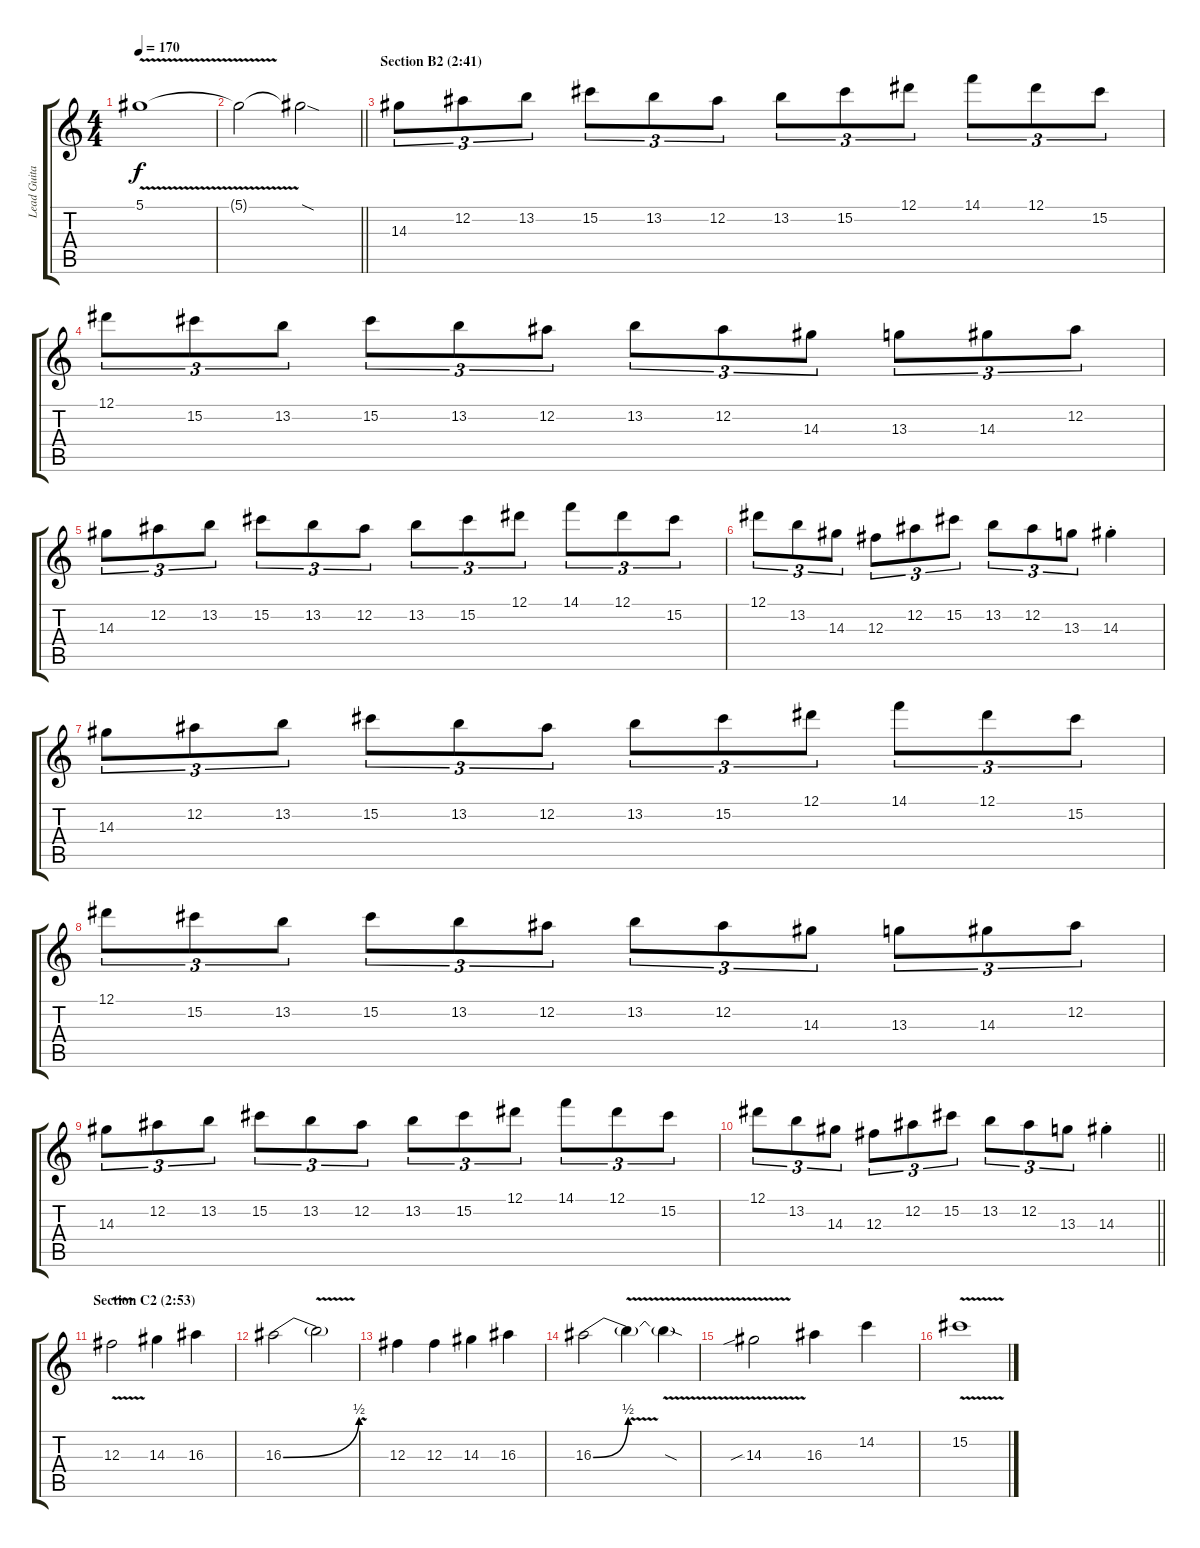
\track ("Lead Guitar 1" "Lead Guita") {instrument distortionguitar}
\staff {score tabs}
\tuning (Eb4 Bb3 Gb3 Db3 Ab2 Eb2) {hide}
\ts (4 4)
\tempo 170
\clef g2
\ks c
5.1{v}.1{dy f} |
\barLineRight lightlight
5.1{t}.2 5.1{sod t}.2 |
\section ("" "Section B2 (2:41)")
14.3.8{tu (3 2)} 12.2.8{tu (3 2)} 13.2.8{tu (3 2)} 15.2.8{tu (3 2)} 13.2.8{tu (3 2)} 12.2.8{tu (3 2)} 13.2.8{tu (3 2)} 15.2.8{tu (3 2)} 12.1.8{tu (3 2)} 14.1.8{tu (3 2)} 12.1.8{tu (3 2)} 15.2.8{tu (3 2)} |
12.1.8{tu (3 2)} 15.2.8{tu (3 2)} 13.2.8{tu (3 2)} 15.2.8{tu (3 2)} 13.2.8{tu (3 2)} 12.2.8{tu (3 2)} 13.2.8{tu (3 2)} 12.2.8{tu (3 2)} 14.3.8{tu (3 2)} 13.3.8{tu (3 2)} 14.3.8{tu (3 2)} 12.2.8{tu (3 2)} |
14.3.8{tu (3 2)} 12.2.8{tu (3 2)} 13.2.8{tu (3 2)} 15.2.8{tu (3 2)} 13.2.8{tu (3 2)} 12.2.8{tu (3 2)} 13.2.8{tu (3 2)} 15.2.8{tu (3 2)} 12.1.8{tu (3 2)} 14.1.8{tu (3 2)} 12.1.8{tu (3 2)} 15.2.8{tu (3 2)} |
12.1.8{tu (3 2)} 13.2.8{tu (3 2)} 14.3.8{tu (3 2)} 12.3.8{tu (3 2)} 12.2.8{tu (3 2)} 15.2.8{tu (3 2)} 13.2.8{tu (3 2)} 12.2.8{tu (3 2)} 13.3.8{tu (3 2)} 14.3{st}.4 |
14.3.8{tu (3 2)} 12.2.8{tu (3 2)} 13.2.8{tu (3 2)} 15.2.8{tu (3 2)} 13.2.8{tu (3 2)} 12.2.8{tu (3 2)} 13.2.8{tu (3 2)} 15.2.8{tu (3 2)} 12.1.8{tu (3 2)} 14.1.8{tu (3 2)} 12.1.8{tu (3 2)} 15.2.8{tu (3 2)} |
12.1.8{tu (3 2)} 15.2.8{tu (3 2)} 13.2.8{tu (3 2)} 15.2.8{tu (3 2)} 13.2.8{tu (3 2)} 12.2.8{tu (3 2)} 13.2.8{tu (3 2)} 12.2.8{tu (3 2)} 14.3.8{tu (3 2)} 13.3.8{tu (3 2)} 14.3.8{tu (3 2)} 12.2.8{tu (3 2)} |
14.3.8{tu (3 2)} 12.2.8{tu (3 2)} 13.2.8{tu (3 2)} 15.2.8{tu (3 2)} 13.2.8{tu (3 2)} 12.2.8{tu (3 2)} 13.2.8{tu (3 2)} 15.2.8{tu (3 2)} 12.1.8{tu (3 2)} 14.1.8{tu (3 2)} 12.1.8{tu (3 2)} 15.2.8{tu (3 2)} |
\barLineRight lightlight
12.1.8{tu (3 2)} 13.2.8{tu (3 2)} 14.3.8{tu (3 2)} 12.3.8{tu (3 2)} 12.2.8{tu (3 2)} 15.2.8{tu (3 2)} 13.2.8{tu (3 2)} 12.2.8{tu (3 2)} 13.3.8{tu (3 2)} 14.3{st}.4 |
\section ("" "Section C2 (2:53)")
12.3{v}.2 14.3.4 16.3.4 |
16.3{be (bend 0 0 60 2)}.2 16.3{v t}.2 |
12.3.4 12.3.4 14.3.4 16.3.4 |
16.3{be (bend 0 0 60 2)}.2 16.3{v t}.4 16.3{sod t}.4 |
14.3{v sib}.2 16.3.4 14.2.4 |
15.2{v}.1
